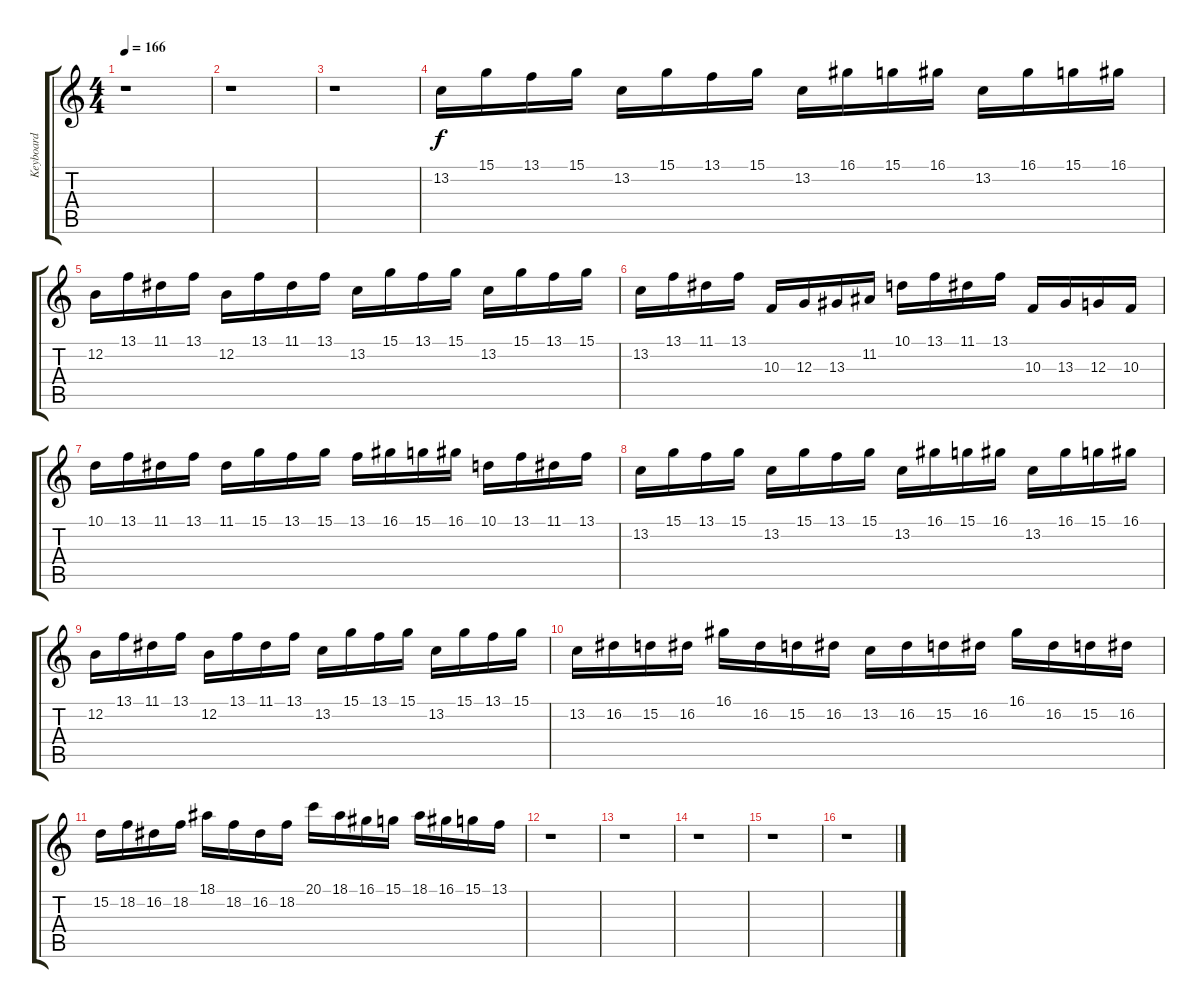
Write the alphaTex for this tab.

\track ("Keyboard" "Keyboard") {instrument harpsichord}
\staff {score tabs}
\tuning (E4 B3 G3 D3 A2 E2) {hide}
\ts (4 4)
\tempo 166
\clef g2
\ks c
r.1{dy f} |
r.1 |
r.1 |
\section ("" "")
13.2.16 15.1.16 13.1.16 15.1.16 13.2.16 15.1.16 13.1.16 15.1.16 13.2.16 16.1.16 15.1.16 16.1.16 13.2.16 16.1.16 15.1.16 16.1.16 |
12.2.16 13.1.16 11.1.16 13.1.16 12.2.16 13.1.16 11.1.16 13.1.16 13.2.16 15.1.16 13.1.16 15.1.16 13.2.16 15.1.16 13.1.16 15.1.16 |
13.2.16 13.1.16 11.1.16 13.1.16 10.3.16 12.3.16 13.3.16 11.2.16 10.1.16 13.1.16 11.1.16 13.1.16 10.3.16 13.3.16 12.3.16 10.3.16 |
10.1.16 13.1.16 11.1.16 13.1.16 11.1.16 15.1.16 13.1.16 15.1.16 13.1.16 16.1.16 15.1.16 16.1.16 10.1.16 13.1.16 11.1.16 13.1.16 |
13.2.16 15.1.16 13.1.16 15.1.16 13.2.16 15.1.16 13.1.16 15.1.16 13.2.16 16.1.16 15.1.16 16.1.16 13.2.16 16.1.16 15.1.16 16.1.16 |
12.2.16 13.1.16 11.1.16 13.1.16 12.2.16 13.1.16 11.1.16 13.1.16 13.2.16 15.1.16 13.1.16 15.1.16 13.2.16 15.1.16 13.1.16 15.1.16 |
13.2.16 16.2.16 15.2.16 16.2.16 16.1.16 16.2.16 15.2.16 16.2.16 13.2.16 16.2.16 15.2.16 16.2.16 16.1.16 16.2.16 15.2.16 16.2.16 |
15.2.16 18.2.16 16.2.16 18.2.16 18.1.16 18.2.16 16.2.16 18.2.16 20.1.16 18.1.16 16.1.16 15.1.16 18.1.16 16.1.16 15.1.16 13.1.16 |
\section ("" "")
r.1 |
r.1 |
r.1 |
r.1 |
r.1
